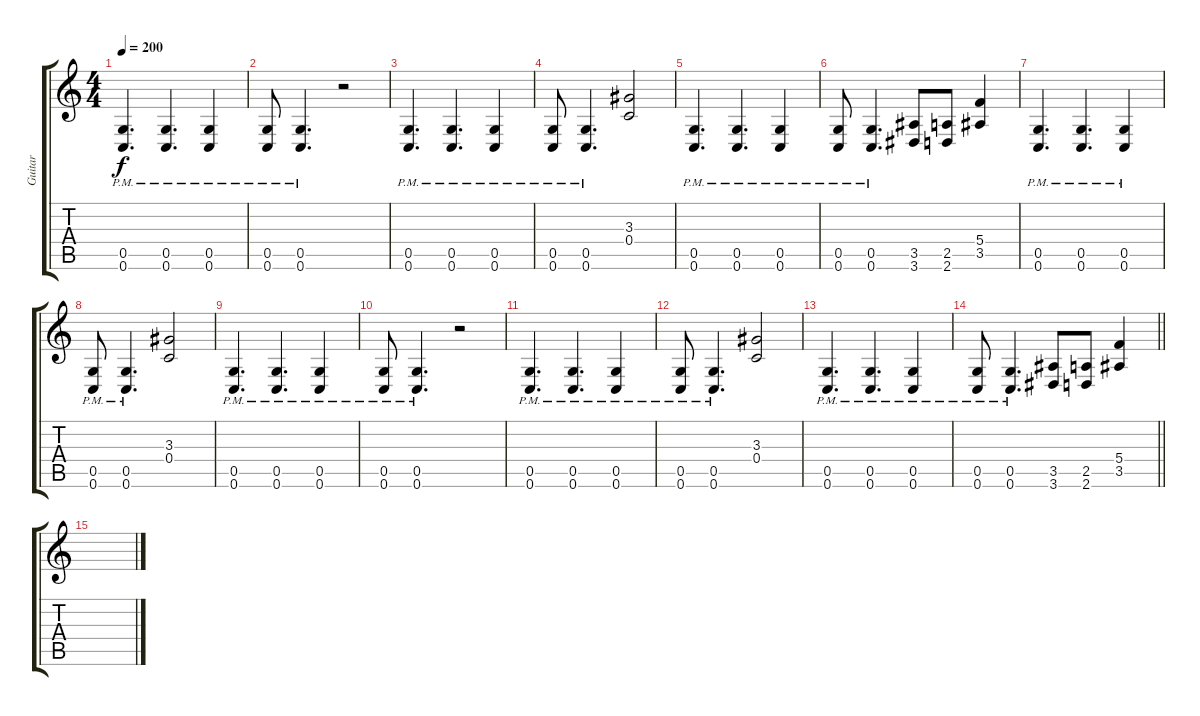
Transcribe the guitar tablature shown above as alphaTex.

\track ("Guitar" "Guitar") {instrument distortionguitar}
\staff {score tabs}
\tuning (D4 A3 F3 C3 G2 C2) {hide}
\ts (4 4)
\tempo 200
\clef g2
\ks c
(0.5{pm} 0.6{pm}).4{d dy f} (0.5{pm} 0.6{pm}).4{d} (0.5{pm} 0.6{pm}).4 |
(0.5{pm} 0.6{pm}).8 (0.5{pm} 0.6{pm}).4{d} r.2 |
(0.5{pm} 0.6{pm}).4{d} (0.5{pm} 0.6{pm}).4{d} (0.5{pm} 0.6{pm}).4 |
(0.5{pm} 0.6{pm}).8 (0.5{pm} 0.6{pm}).4{d} (3.3 0.4).2 |
(0.5{pm} 0.6{pm}).4{d} (0.5{pm} 0.6{pm}).4{d} (0.5{pm} 0.6{pm}).4 |
(0.5{pm} 0.6{pm}).8 (0.5{pm} 0.6{pm}).4{d} (3.5 3.6).8 (2.5 2.6).8 (5.4 3.5).4 |
(0.5{pm} 0.6{pm}).4{d} (0.5{pm} 0.6{pm}).4{d} (0.5{pm} 0.6{pm}).4 |
(0.5{pm} 0.6{pm}).8 (0.5{pm} 0.6{pm}).4{d} (3.3 0.4).2 |
(0.5{pm} 0.6{pm}).4{d} (0.5{pm} 0.6{pm}).4{d} (0.5{pm} 0.6{pm}).4 |
(0.5{pm} 0.6{pm}).8 (0.5{pm} 0.6{pm}).4{d} r.2 |
(0.5{pm} 0.6{pm}).4{d} (0.5{pm} 0.6{pm}).4{d} (0.5{pm} 0.6{pm}).4 |
(0.5{pm} 0.6{pm}).8 (0.5{pm} 0.6{pm}).4{d} (3.3 0.4).2 |
(0.5{pm} 0.6{pm}).4{d} (0.5{pm} 0.6{pm}).4{d} (0.5{pm} 0.6{pm}).4 |
\barLineRight lightlight
(0.5{pm} 0.6{pm}).8 (0.5{pm} 0.6{pm}).4{d} (3.5 3.6).8 (2.5 2.6).8 (5.4 3.5).4 |
\section ("" " ")
